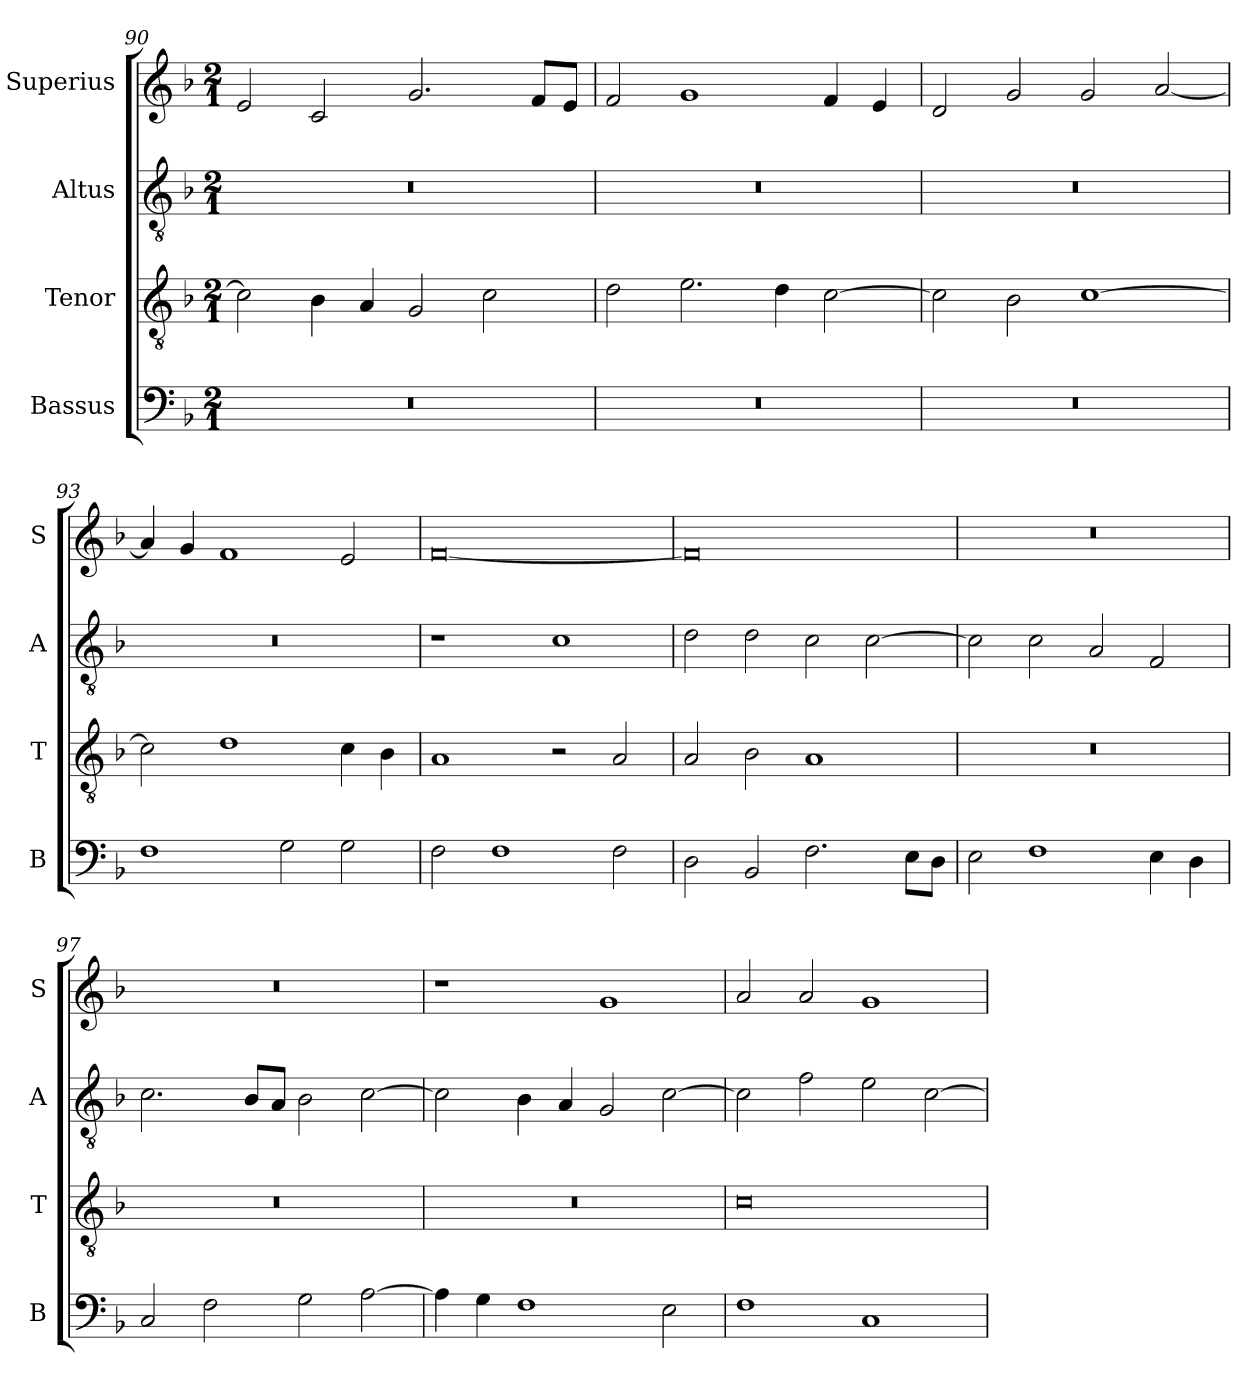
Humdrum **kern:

**kern	**kern	**kern	**kern
*part4	*part3	*part2	*part1
*staff4	*staff3	*staff2	*staff1
*I"Bassus	*I"Tenor	*I"Altus	*I"Superius
*I'B	*I'T	*I'A	*I'S
*clefF4	*clefGv2	*clefGv2	*clefG2
*k[b-]	*k[b-]	*k[b-]	*k[b-]
*F:	*F:	*F:	*F:
*M2/1	*M2/1	*M2/1	*M2/1
=90	=90	=90	=90
0r	2c]	0r	2e
.	4B-	.	2c
.	4A	.	.
.	2G	.	2.g
.	2c	.	.
.	.	.	8fL
.	.	.	8eJ
=91	=91	=91	=91
0r	2d	0r	2f
.	2.e	.	1g
.	4d	.	.
.	[2c	.	4f
.	.	.	4e
=92	=92	=92	=92
0r	2c]	0r	2d
.	2B-	.	2g
.	[1c	.	2g
.	.	.	[2a
=93	=93	=93	=93
1F	2c]	0r	4a]
.	.	.	4g
.	1d	.	1f
2G	.	.	.
2G	4c	.	2e
.	4B-	.	.
=94	=94	=94	=94
2F	1A	1r	[0f
1F	.	.	.
.	2r	1c	.
2F	2A	.	.
=95	=95	=95	=95
2D	2A	2d	0f]
2BB-	2B-	2d	.
2.F	1A	2c	.
.	.	[2c	.
8EL	.	.	.
8DJ	.	.	.
=96	=96	=96	=96
2E	0r	2c]	0r
1F	.	2c	.
.	.	2A	.
4E	.	2F	.
4D	.	.	.
=97	=97	=97	=97
2C	0r	2.c	0r
2F	.	.	.
.	.	8B-L	.
.	.	8AJ	.
2G	.	2B-	.
[2A	.	[2c	.
=98	=98	=98	=98
4A]	0r	2c]	1r
4G	.	.	.
1F	.	4B-	.
.	.	4A	.
.	.	2G	1g
2E	.	[2c	.
=99	=99	=99	=99
1F	0c	2c]	2a
.	.	2f	2a
1C	.	2e	1g
.	.	[2c	.
=	=	=	=
*-	*-	*-	*-
